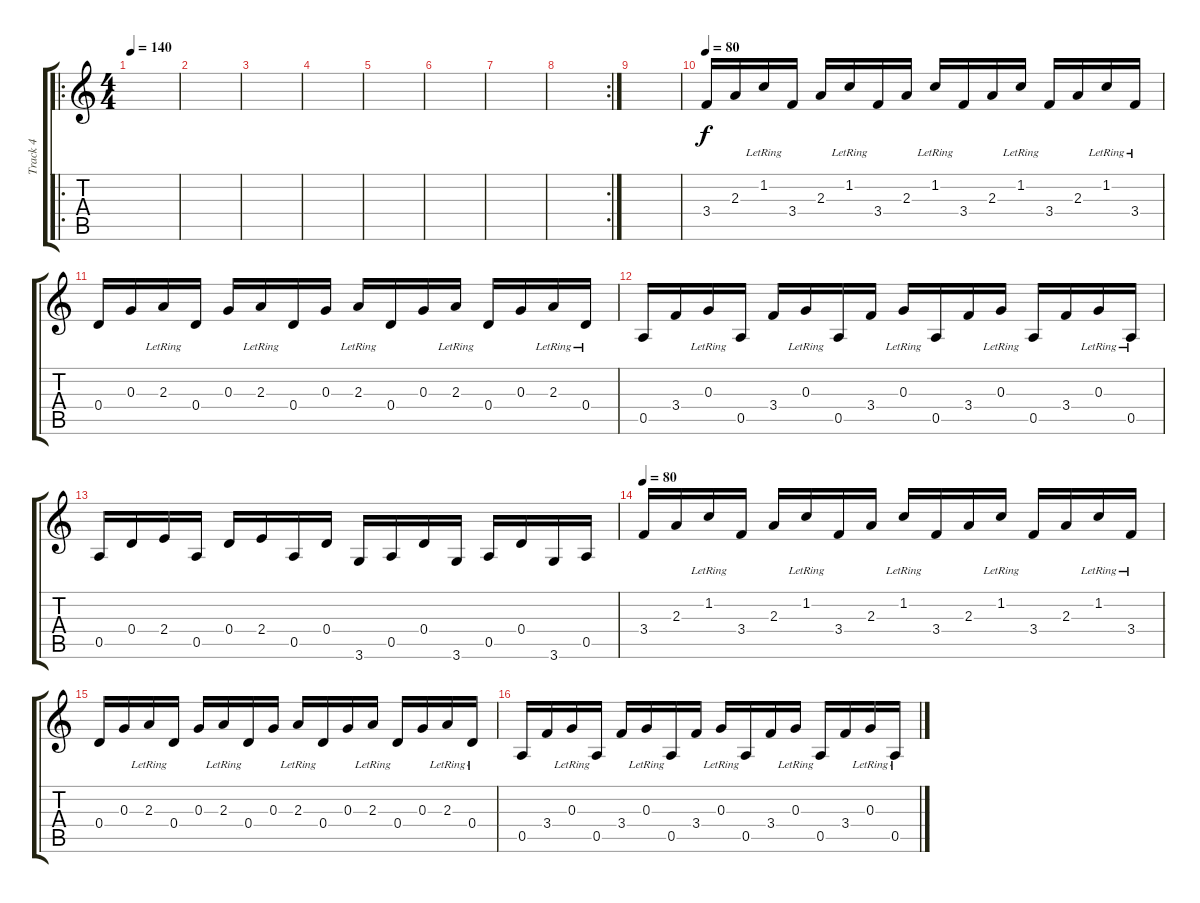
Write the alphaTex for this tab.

\track ("Track 4" "Track 4") {instrument overdrivenguitar}
\staff {score tabs}
\tuning (E4 B3 G3 D3 A2 E2) {hide}
\ro
\ts (4 4)
\tempo 140
\clef g2
\ks c
|
|
|
|
|
|
|
\rc 2
|
|
\tempo 80
3.4.16 2.3.16 1.2{lr}.16 3.4.16 2.3.16 1.2{lr}.16 3.4.16 2.3.16 1.2{lr}.16 3.4.16 2.3.16 1.2{lr}.16 3.4.16 2.3.16 1.2{lr}.16 3.4{lr}.16 |
0.4.16 0.3.16 2.3{lr}.16 0.4.16 0.3.16 2.3{lr}.16 0.4.16 0.3.16 2.3{lr}.16 0.4.16 0.3.16 2.3{lr}.16 0.4.16 0.3.16 2.3{lr}.16 0.4{lr}.16 |
0.5.16 3.4.16 0.3{lr}.16 0.5.16 3.4.16 0.3{lr}.16 0.5.16 3.4.16 0.3{lr}.16 0.5.16 3.4.16 0.3{lr}.16 0.5.16 3.4.16 0.3{lr}.16 0.5{lr}.16 |
0.5.16 0.4.16 2.4.16 0.5.16 0.4.16 2.4.16 0.5.16 0.4.16 3.6.16 0.5.16 0.4.16 3.6.16 0.5.16 0.4.16 3.6.16 0.5.16 |
\tempo 80
3.4.16 2.3.16 1.2{lr}.16 3.4.16 2.3.16 1.2{lr}.16 3.4.16 2.3.16 1.2{lr}.16 3.4.16 2.3.16 1.2{lr}.16 3.4.16 2.3.16 1.2{lr}.16 3.4{lr}.16 |
0.4.16 0.3.16 2.3{lr}.16 0.4.16 0.3.16 2.3{lr}.16 0.4.16 0.3.16 2.3{lr}.16 0.4.16 0.3.16 2.3{lr}.16 0.4.16 0.3.16 2.3{lr}.16 0.4{lr}.16 |
0.5.16 3.4.16 0.3{lr}.16 0.5.16 3.4.16 0.3{lr}.16 0.5.16 3.4.16 0.3{lr}.16 0.5.16 3.4.16 0.3{lr}.16 0.5.16 3.4.16 0.3{lr}.16 0.5{lr}.16
